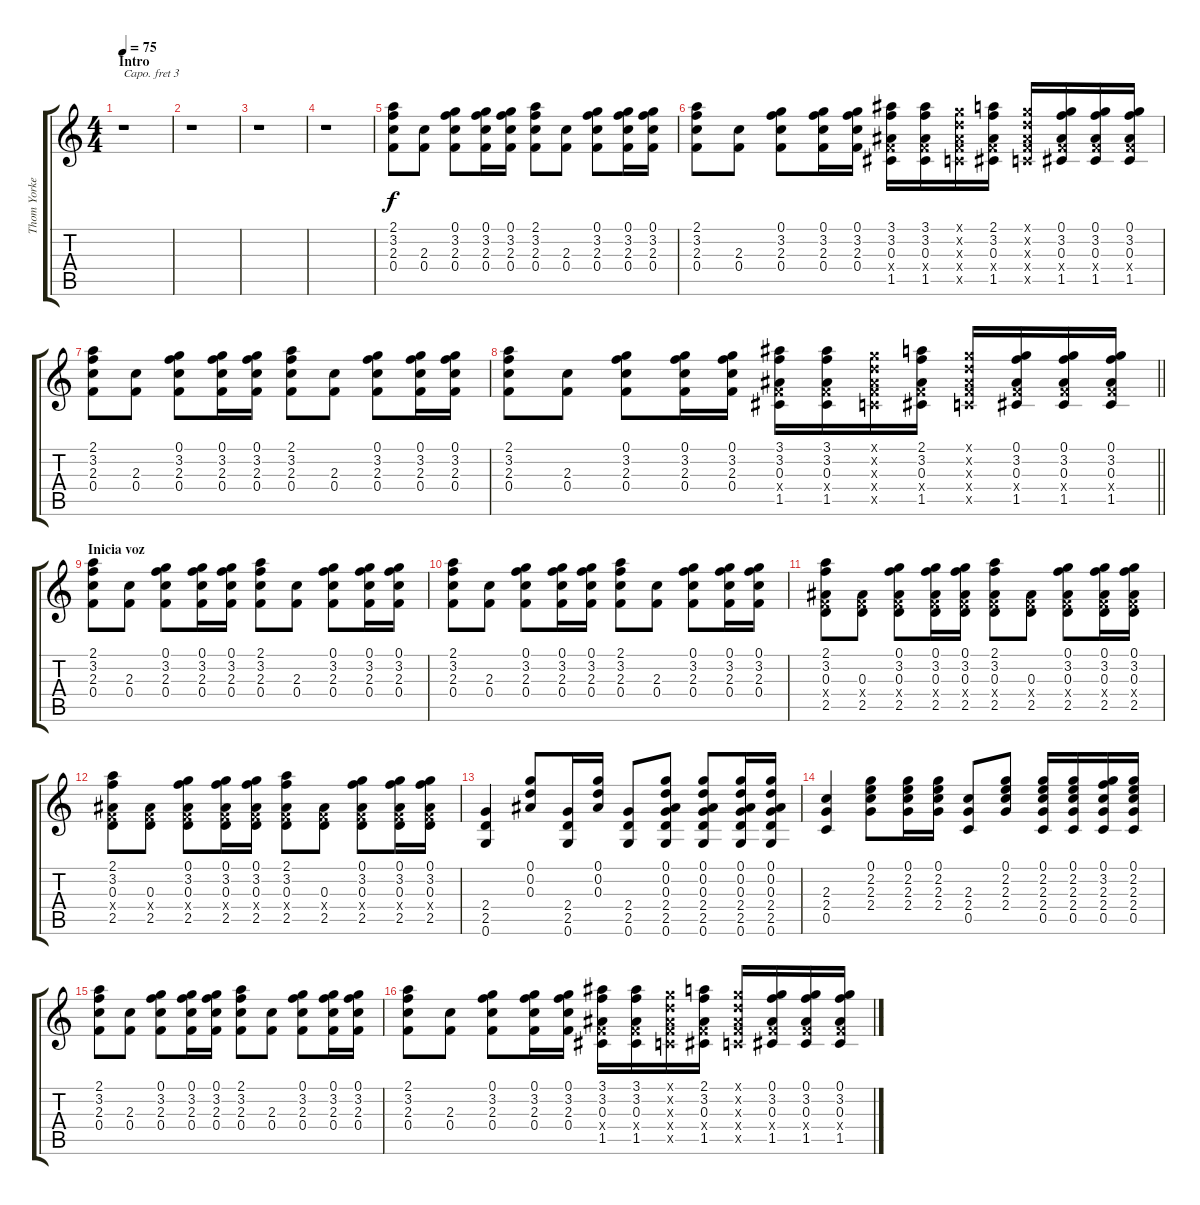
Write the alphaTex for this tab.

\track ("Thom Yorke" "Thom Yorke") {instrument acousticguitarsteel}
\staff {score tabs}
\capo 3
\tuning (E4 B3 G3 D3 A2 E2) {hide}
\ts (4 4)
\section ("" "Intro")
\tempo 75
\clef g2
\ks c
r.1{dy f instrument acousticguitarsteel} |
r.1 |
r.1 |
r.1 |
(2.1 3.2 2.3 0.4).8 (2.3 0.4).8 (0.1 3.2 2.3 0.4).8 (0.1 3.2 2.3 0.4).16 (0.1 3.2 2.3 0.4).16 (2.1 3.2 2.3 0.4).8 (2.3 0.4).8 (0.1 3.2 2.3 0.4).8 (0.1 3.2 2.3 0.4).16 (0.1 3.2 2.3 0.4).16 |
(2.1 3.2 2.3 0.4).8 (2.3 0.4).8 (0.1 3.2 2.3 0.4).8 (0.1 3.2 2.3 0.4).16 (0.1 3.2 2.3 0.4).16 (3.1 3.2 0.3 0.4{x} 1.5).16 (3.1 3.2 0.3 0.4{x} 1.5).16 (0.1{x} 0.2{x} 0.3{x} 0.4{x} 0.5{x}).16 (2.1 3.2 0.3 0.4{x} 1.5).16 (0.1{x} 0.2{x} 0.3{x} 0.4{x} 0.5{x}).16 (0.1 3.2 0.3 0.4{x} 1.5).16 (0.1 3.2 0.3 0.4{x} 1.5).16 (0.1 3.2 0.3 0.4{x} 1.5).16 |
(2.1 3.2 2.3 0.4).8 (2.3 0.4).8 (0.1 3.2 2.3 0.4).8 (0.1 3.2 2.3 0.4).16 (0.1 3.2 2.3 0.4).16 (2.1 3.2 2.3 0.4).8 (2.3 0.4).8 (0.1 3.2 2.3 0.4).8 (0.1 3.2 2.3 0.4).16 (0.1 3.2 2.3 0.4).16 |
\barLineRight lightlight
(2.1 3.2 2.3 0.4).8 (2.3 0.4).8 (0.1 3.2 2.3 0.4).8 (0.1 3.2 2.3 0.4).16 (0.1 3.2 2.3 0.4).16 (3.1 3.2 0.3 0.4{x} 1.5).16 (3.1 3.2 0.3 0.4{x} 1.5).16 (0.1{x} 0.2{x} 0.3{x} 0.4{x} 0.5{x}).16 (2.1 3.2 0.3 0.4{x} 1.5).16 (0.1{x} 0.2{x} 0.3{x} 0.4{x} 0.5{x}).16 (0.1 3.2 0.3 0.4{x} 1.5).16 (0.1 3.2 0.3 0.4{x} 1.5).16 (0.1 3.2 0.3 0.4{x} 1.5).16 |
\section ("" "Inicia voz")
(2.1 3.2 2.3 0.4).8 (2.3 0.4).8 (0.1 3.2 2.3 0.4).8 (0.1 3.2 2.3 0.4).16 (0.1 3.2 2.3 0.4).16 (2.1 3.2 2.3 0.4).8 (2.3 0.4).8 (0.1 3.2 2.3 0.4).8 (0.1 3.2 2.3 0.4).16 (0.1 3.2 2.3 0.4).16 |
(2.1 3.2 2.3 0.4).8 (2.3 0.4).8 (0.1 3.2 2.3 0.4).8 (0.1 3.2 2.3 0.4).16 (0.1 3.2 2.3 0.4).16 (2.1 3.2 2.3 0.4).8 (2.3 0.4).8 (0.1 3.2 2.3 0.4).8 (0.1 3.2 2.3 0.4).16 (0.1 3.2 2.3 0.4).16 |
(2.1 3.2 0.3 0.4{x} 2.5).8 (0.3 0.4{x} 2.5).8 (0.1 3.2 0.3 0.4{x} 2.5).8 (0.1 3.2 0.3 0.4{x} 2.5).16 (0.1 3.2 0.3 0.4{x} 2.5).16 (2.1 3.2 0.3 0.4{x} 2.5).8 (0.3 0.4{x} 2.5).8 (0.1 3.2 0.3 0.4{x} 2.5).8 (0.1 3.2 0.3 0.4{x} 2.5).16 (0.1 3.2 0.3 0.4{x} 2.5).16 |
(2.1 3.2 0.3 0.4{x} 2.5).8 (0.3 0.4{x} 2.5).8 (0.1 3.2 0.3 0.4{x} 2.5).8 (0.1 3.2 0.3 0.4{x} 2.5).16 (0.1 3.2 0.3 0.4{x} 2.5).16 (2.1 3.2 0.3 0.4{x} 2.5).8 (0.3 0.4{x} 2.5).8 (0.1 3.2 0.3 0.4{x} 2.5).8 (0.1 3.2 0.3 0.4{x} 2.5).16 (0.1 3.2 0.3 0.4{x} 2.5).16 |
(2.4 2.5 0.6).4 (0.1 0.2 0.3).8 (2.4 2.5 0.6).16 (0.1 0.2 0.3).16 (2.4 2.5 0.6).8 (0.1 0.2 0.3 2.4 2.5 0.6).8 (0.1 0.2 0.3 2.4 2.5 0.6).8 (0.1 0.2 0.3 2.4 2.5 0.6).16 (0.1 0.2 0.3 2.4 2.5 0.6).16 |
(2.3 2.4 0.5).4 (0.1 2.2 2.3 2.4).8 (0.1 2.2 2.3 2.4).16 (0.1 2.2 2.3 2.4).16 (2.3 2.4 0.5).8 (0.1 2.2 2.3 2.4).8 (0.1 2.2 2.3 2.4 0.5).16 (0.1 2.2 2.3 2.4 0.5).16 (0.1 3.2 2.3 2.4 0.5).16 (0.1 2.2 2.3 2.4 0.5).16 |
(2.1 3.2 2.3 0.4).8 (2.3 0.4).8 (0.1 3.2 2.3 0.4).8 (0.1 3.2 2.3 0.4).16 (0.1 3.2 2.3 0.4).16 (2.1 3.2 2.3 0.4).8 (2.3 0.4).8 (0.1 3.2 2.3 0.4).8 (0.1 3.2 2.3 0.4).16 (0.1 3.2 2.3 0.4).16 |
(2.1 3.2 2.3 0.4).8 (2.3 0.4).8 (0.1 3.2 2.3 0.4).8 (0.1 3.2 2.3 0.4).16 (0.1 3.2 2.3 0.4).16 (3.1 3.2 0.3 0.4{x} 1.5).16 (3.1 3.2 0.3 0.4{x} 1.5).16 (0.1{x} 0.2{x} 0.3{x} 0.4{x} 0.5{x}).16 (2.1 3.2 0.3 0.4{x} 1.5).16 (0.1{x} 0.2{x} 0.3{x} 0.4{x} 0.5{x}).16 (0.1 3.2 0.3 0.4{x} 1.5).16 (0.1 3.2 0.3 0.4{x} 1.5).16 (0.1 3.2 0.3 0.4{x} 1.5).16
